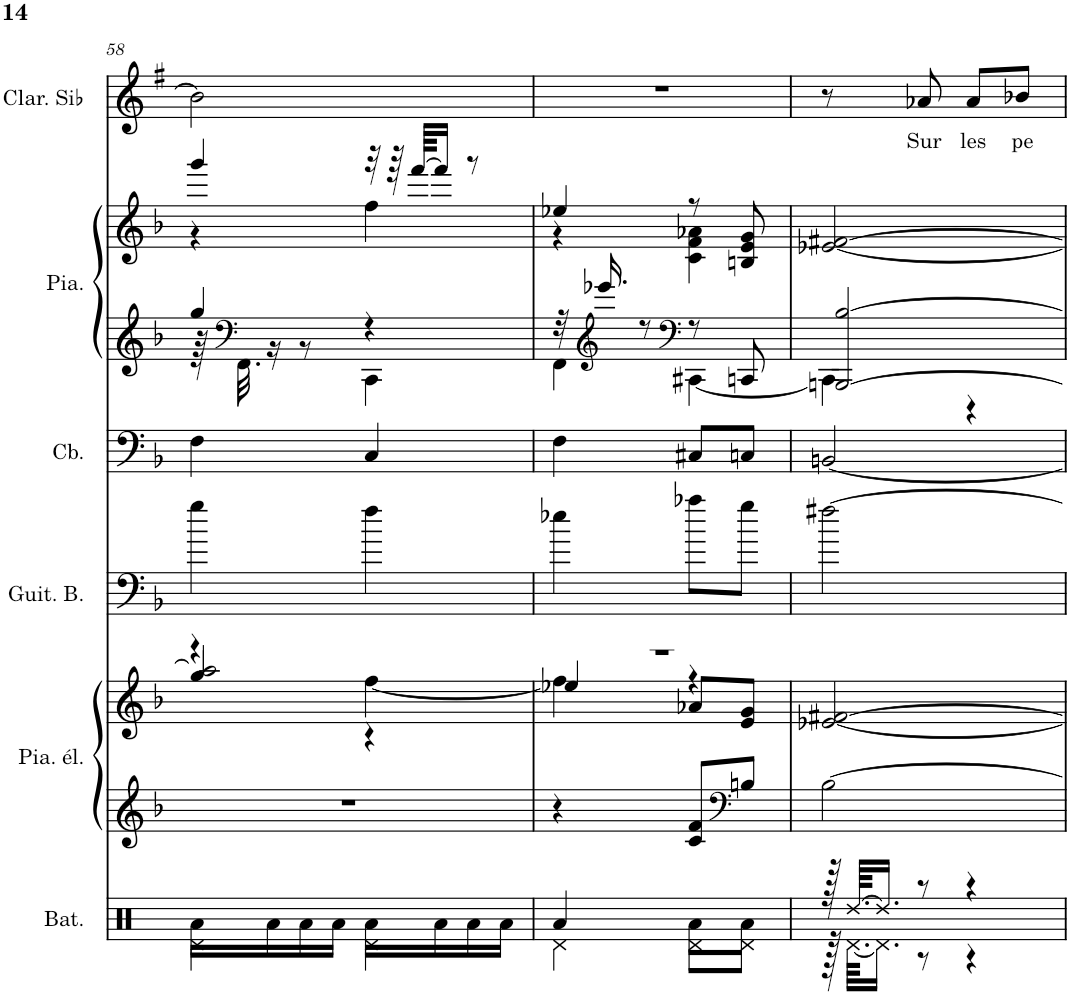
**kern	**kern	**kern	**kern	**kern	**kern	**kern	**kern	**text
*part6	*part5	*part5	*part4	*part3	*part2	*part2	*part1	*part1
*staff8	*staff7	*staff6	*staff5	*staff4	*staff3	*staff2	*staff1	*staff1
*I"Batterie, Drums	*I"Piano électrique, Electric Piano 1	*	*I"Guitare Basse	*I"Contrebasse, Acoustic Bass	*I"Piano, Acoustic Grand Piano	*	*I"Clarinette en Sib	*
*I'Bat.	*I'Pia. él.	*	*I'Guit. B.	*I'Cb.	*I'Pia.	*	*I'Clar. Sib	*
!!LO:PB:g=z
*clefX	*clefG2	*clefG2	*clefF4	*clefF4	*clefG2	*clefF4	*clefG2	*
*	*	*	*Trd7c12	*Trd7c12	*	*	*Trd1c2	*
*k[]	*k[b-]	*k[b-]	*k[b-]	*k[b-]	*k[b-]	*k[b-]	*k[f#]	*
*M2/4	*M2/4	*M2/4	*M2/4	*M2/4	*M2/4	*M2/4	*M2/4	*
=58	=58	=58	=58	=58	=58	=58	=58	=58
*^	*	*^	*	*	*^	*^	*	*
*	*	*	*	*^	*	*	*	*	*	*	*	*
16Ra\LL	4Rd\	2r	2aa-/]	4r	4gg/	4gg\	4F\	4gg/	64r	4ggg/	4r	2b-\]	.
*	*	*	*	*	*	*	*	*clefF4	*	*	*	*	*
.	.	.	.	.	.	.	.	.	32.FF\	.	.	.	.
16Ra\	.	.	.	.	.	.	.	.	16r	.	.	.	.
16Ra\	.	.	.	.	.	.	.	.	8r	.	.	.	.
16Ra\JJ	.	.	.	.	.	.	.	.	.	.	.	.	.
16Ra\LL	4Rd\	.	.	[4ff\	4r	4ff\	4C/	4r	4CC\	32r	4ff\	.	.
.	.	.	.	.	.	.	.	.	.	64r	.	.	.
.	.	.	.	.	.	.	.	.	.	[64fff/KKLL	.	.	.
16Ra\	.	.	.	.	.	.	.	.	.	16fff/JJ]	.	.	.
16Ra\	.	.	.	.	.	.	.	.	.	8r	.	.	.
16Ra\JJ	.	.	.	.	.	.	.	.	.	.	.	.	.
=59	=59	=59	=59	=59	=59	=59	=59	=59	=59	=59	=59	=59	=59
4Ra/	4Rd\	4r	2r	4ff\]	4ee-X/	4ee-X\	4F\	32r	4FF\	4ee-X/	4r	2r	.
*	*	*	*	*	*	*	*	*clefG2	*	*	*	*	*
.	.	.	.	.	.	.	.	16.eee-X/	.	.	.	.	.
.	.	.	.	.	.	.	.	8r	.	.	.	.	.
*	*	*	*	*	*	*	*	*clefF4	*	*	*	*	*
8Ra\L	8Rd\L	8c/ 8f/L	.	4r	8a-X/L	8aa-X\L	8C#X/L	8r	[4CC#X\	8r	4c\ 4f\ 4a-X\	.	.
*	*	*clefF4	*	*	*	*	*	*	*	*	*	*	*
8Ra\J	8Rd\J	8Bn/J	.	.	8e/ 8g/J	8gg\J	8Cn/J	8CCn/	.	8Bn/ 8e/ 8g/	.	.	.
*	*	*	*v	*v	*v	*	*	*	*	*v	*v	*	*
=60	=60	=60	=60	=60	=60	=60	=60	=60	=60	=60
128r	128r	[2B-\	[2e-X/ [2f#X/	[2ff#X\	[2BBn/	[2BBBn/ [2B-/	4CC#\]	[2e-X/ [2f#X/	8r	.
[64.Rdd/KKLL	[64.Rd\KKLL	.	.	.	.	.	.	.	.	.
16.Rdd/JJ]	16.Rd\JJ]	.	.	.	.	.	.	.	.	.
!	!	!	!	!	!	!	!	!	!	!LO:LY:b
8r	8r	.	.	.	.	.	.	.	8a-X/	Sur
!	!	!	!	!	!	!	!	!	!	!LO:LY:b
4r	4r	.	.	.	.	.	4r	.	8a-/L	les
!	!	!	!	!	!	!	!	!	!	!LO:LY:b
.	.	.	.	.	.	.	.	.	8b-X/J	pe
*v	*v	*	*	*	*	*v	*v	*	*	*
=	=	=	=	=	=	=	=	=
*-	*-	*-	*-	*-	*-	*-	*-	*-
